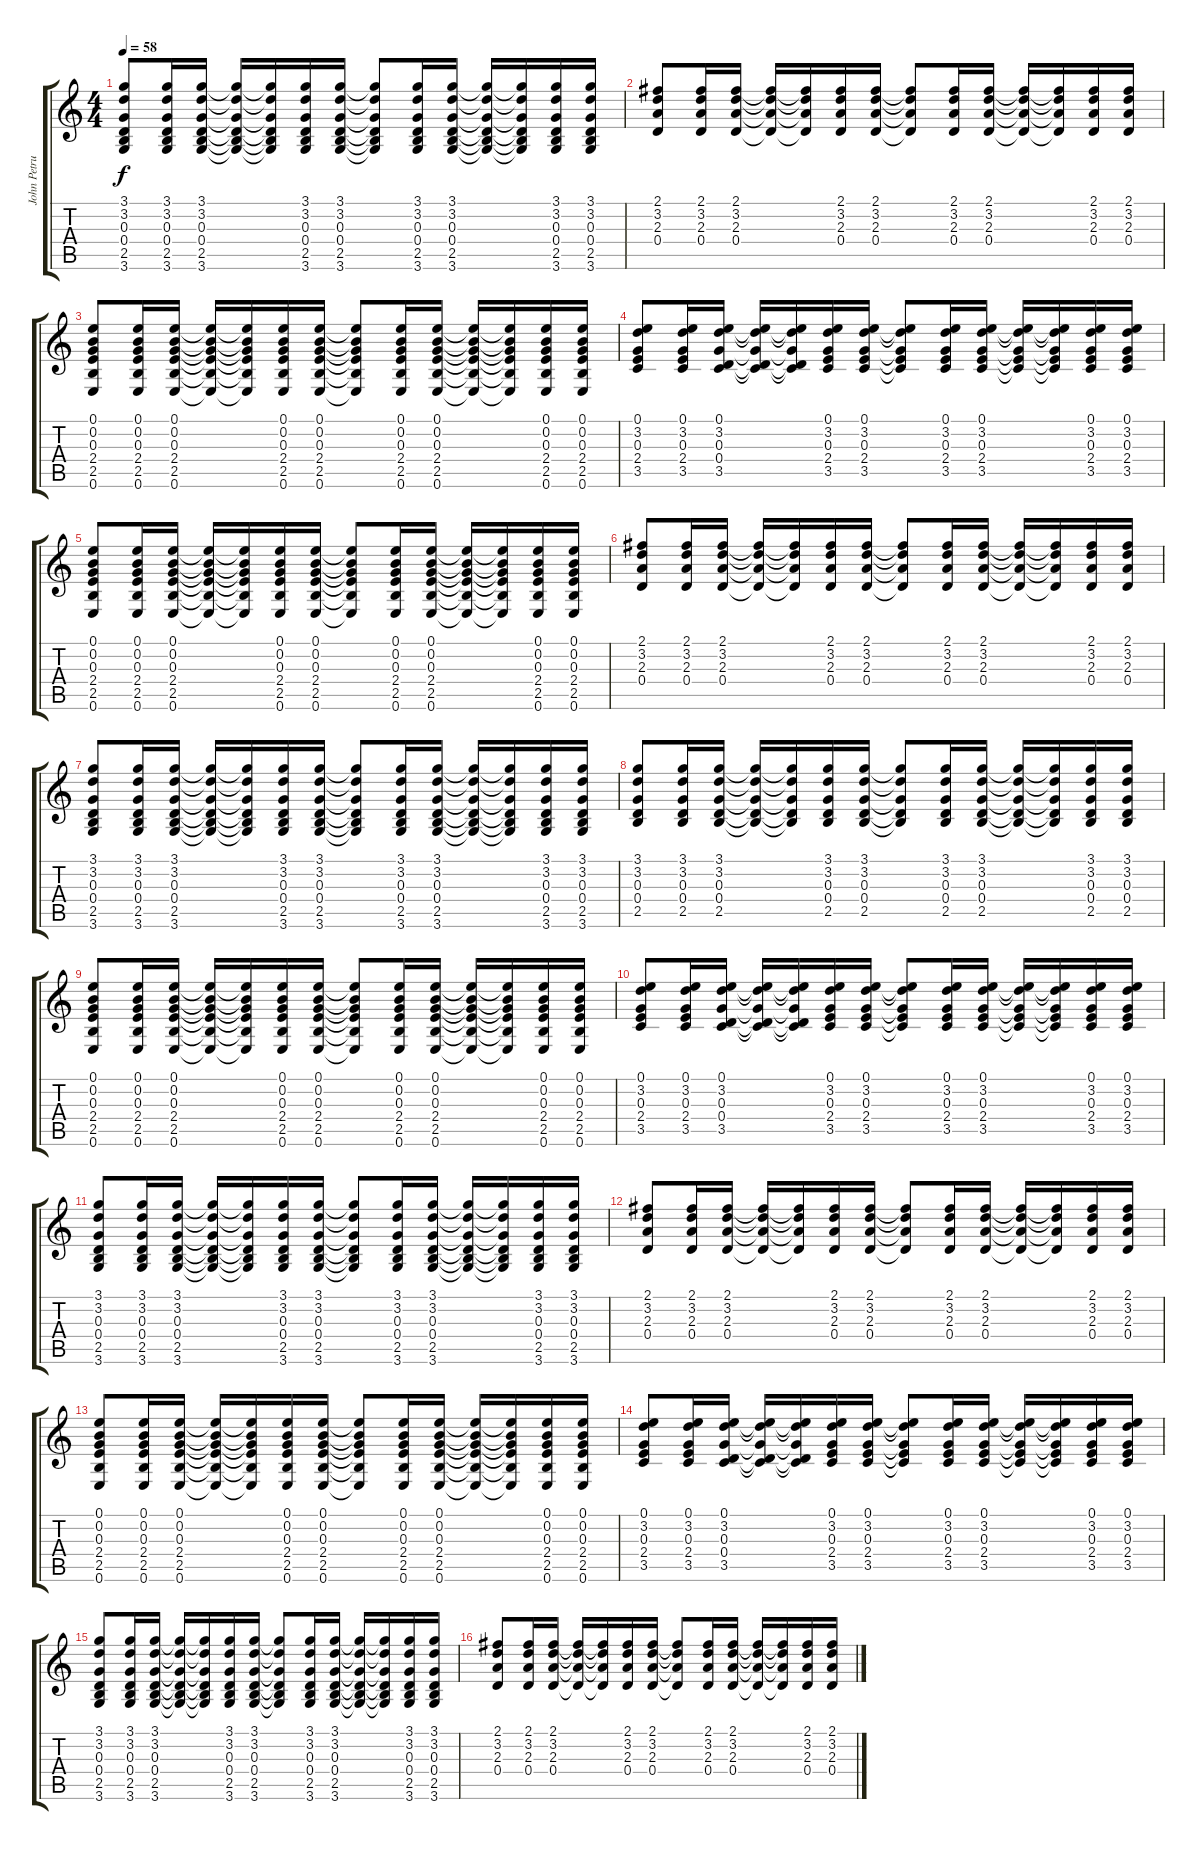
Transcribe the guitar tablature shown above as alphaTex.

\track ("John Petrucci" "John Petru") {instrument acousticguitarsteel}
\staff {score tabs}
\tuning (E4 B3 G3 D3 A2 E2) {hide}
\ts (4 4)
\tempo 58
\clef g2
\ks c
(3.1 3.2 0.3 0.4 2.5 3.6).8{dy f} (3.1 3.2 0.3 0.4 2.5 3.6).16 (3.1 3.2 0.3 0.4 2.5 3.6).16 (3.1{t} 3.2{t} 0.3{t} 0.4{t} 2.5{t} 3.6{t}).16 (3.1{t} 3.2{t} 0.3{t} 0.4{t} 2.5{t} 3.6{t}).16 (3.1 3.2 0.3 0.4 2.5 3.6).16 (3.1 3.2 0.3 0.4 2.5 3.6).16 (3.1{t} 3.2{t} 0.3{t} 0.4{t} 2.5{t} 3.6{t}).8 (3.1 3.2 0.3 0.4 2.5 3.6).16 (3.1 3.2 0.3 0.4 2.5 3.6).16 (3.1{t} 3.2{t} 0.3{t} 0.4{t} 2.5{t} 3.6{t}).16 (3.1{t} 3.2{t} 0.3{t} 0.4{t} 2.5{t} 3.6{t}).16 (3.1 3.2 0.3 0.4 2.5 3.6).16 (3.1 3.2 0.3 0.4 2.5 3.6).16 |
(2.1 3.2 2.3 0.4).8 (2.1 3.2 2.3 0.4).16 (2.1 3.2 2.3 0.4).16 (2.1{t} 3.2{t} 2.3{t} 0.4{t}).16 (2.1{t} 3.2{t} 2.3{t} 0.4{t}).16 (2.1 3.2 2.3 0.4).16 (2.1 3.2 2.3 0.4).16 (2.1{t} 3.2{t} 2.3{t} 0.4{t}).8 (2.1 3.2 2.3 0.4).16 (2.1 3.2 2.3 0.4).16 (2.1{t} 3.2{t} 2.3{t} 0.4{t}).16 (2.1{t} 3.2{t} 2.3{t} 0.4{t}).16 (2.1 3.2 2.3 0.4).16 (2.1 3.2 2.3 0.4).16 |
(0.1 0.2 0.3 2.4 2.5 0.6).8 (0.1 0.2 0.3 2.4 2.5 0.6).16 (0.1 0.2 0.3 2.4 2.5 0.6).16 (0.1{t} 0.2{t} 0.3{t} 2.4{t} 2.5{t} 0.6{t}).16 (0.1{t} 0.2{t} 0.3{t} 2.4{t} 2.5{t} 0.6{t}).16 (0.1 0.2 0.3 2.4 2.5 0.6).16 (0.1 0.2 0.3 2.4 2.5 0.6).16 (0.1{t} 0.2{t} 0.3{t} 2.4{t} 2.5{t} 0.6{t}).8 (0.1 0.2 0.3 2.4 2.5 0.6).16 (0.1 0.2 0.3 2.4 2.5 0.6).16 (0.1{t} 0.2{t} 0.3{t} 2.4{t} 2.5{t} 0.6{t}).16 (0.1{t} 0.2{t} 0.3{t} 2.4{t} 2.5{t} 0.6{t}).16 (0.1 0.2 0.3 2.4 2.5 0.6).16 (0.1 0.2 0.3 2.4 2.5 0.6).16 |
(0.1 3.2 0.3 2.4 3.5).8 (0.1 3.2 0.3 2.4 3.5).16 (0.1 3.2 0.3 0.4 3.5).16 (0.1{t} 3.2{t} 0.3{t} 0.4{t} 3.5{t}).16 (0.1{t} 3.2{t} 0.3{t} 0.4{t} 3.5{t}).16 (0.1 3.2 0.3 2.4 3.5).16 (0.1 3.2 0.3 2.4 3.5).16 (0.1{t} 3.2{t} 0.3{t} 2.4{t} 3.5{t}).8 (0.1 3.2 0.3 2.4 3.5).16 (0.1 3.2 0.3 2.4 3.5).16 (0.1{t} 3.2{t} 0.3{t} 2.4{t} 3.5{t}).16 (0.1{t} 3.2{t} 0.3{t} 2.4{t} 3.5{t}).16 (0.1 3.2 0.3 2.4 3.5).16 (0.1 3.2 0.3 2.4 3.5).16 |
(0.1 0.2 0.3 2.4 2.5 0.6).8 (0.1 0.2 0.3 2.4 2.5 0.6).16 (0.1 0.2 0.3 2.4 2.5 0.6).16 (0.1{t} 0.2{t} 0.3{t} 2.4{t} 2.5{t} 0.6{t}).16 (0.1{t} 0.2{t} 0.3{t} 2.4{t} 2.5{t} 0.6{t}).16 (0.1 0.2 0.3 2.4 2.5 0.6).16 (0.1 0.2 0.3 2.4 2.5 0.6).16 (0.1{t} 0.2{t} 0.3{t} 2.4{t} 2.5{t} 0.6{t}).8 (0.1 0.2 0.3 2.4 2.5 0.6).16 (0.1 0.2 0.3 2.4 2.5 0.6).16 (0.1{t} 0.2{t} 0.3{t} 2.4{t} 2.5{t} 0.6{t}).16 (0.1{t} 0.2{t} 0.3{t} 2.4{t} 2.5{t} 0.6{t}).16 (0.1 0.2 0.3 2.4 2.5 0.6).16 (0.1 0.2 0.3 2.4 2.5 0.6).16 |
(2.1 3.2 2.3 0.4).8 (2.1 3.2 2.3 0.4).16 (2.1 3.2 2.3 0.4).16 (2.1{t} 3.2{t} 2.3{t} 0.4{t}).16 (2.1{t} 3.2{t} 2.3{t} 0.4{t}).16 (2.1 3.2 2.3 0.4).16 (2.1 3.2 2.3 0.4).16 (2.1{t} 3.2{t} 2.3{t} 0.4{t}).8 (2.1 3.2 2.3 0.4).16 (2.1 3.2 2.3 0.4).16 (2.1{t} 3.2{t} 2.3{t} 0.4{t}).16 (2.1{t} 3.2{t} 2.3{t} 0.4{t}).16 (2.1 3.2 2.3 0.4).16 (2.1 3.2 2.3 0.4).16 |
(3.1 3.2 0.3 0.4 2.5 3.6).8 (3.1 3.2 0.3 0.4 2.5 3.6).16 (3.1 3.2 0.3 0.4 2.5 3.6).16 (3.1{t} 3.2{t} 0.3{t} 0.4{t} 2.5{t} 3.6{t}).16 (3.1{t} 3.2{t} 0.3{t} 0.4{t} 2.5{t} 3.6{t}).16 (3.1 3.2 0.3 0.4 2.5 3.6).16 (3.1 3.2 0.3 0.4 2.5 3.6).16 (3.1{t} 3.2{t} 0.3{t} 0.4{t} 2.5{t} 3.6{t}).8 (3.1 3.2 0.3 0.4 2.5 3.6).16 (3.1 3.2 0.3 0.4 2.5 3.6).16 (3.1{t} 3.2{t} 0.3{t} 0.4{t} 2.5{t} 3.6{t}).16 (3.1{t} 3.2{t} 0.3{t} 0.4{t} 2.5{t} 3.6{t}).16 (3.1 3.2 0.3 0.4 2.5 3.6).16 (3.1 3.2 0.3 0.4 2.5 3.6).16 |
(3.1 3.2 0.3 0.4 2.5).8 (3.1 3.2 0.3 0.4 2.5).16 (3.1 3.2 0.3 0.4 2.5).16 (3.1{t} 3.2{t} 0.3{t} 0.4{t} 2.5{t}).16 (3.1{t} 3.2{t} 0.3{t} 0.4{t} 2.5{t}).16 (3.1 3.2 0.3 0.4 2.5).16 (3.1 3.2 0.3 0.4 2.5).16 (3.1{t} 3.2{t} 0.3{t} 0.4{t} 2.5{t}).8 (3.1 3.2 0.3 0.4 2.5).16 (3.1 3.2 0.3 0.4 2.5).16 (3.1{t} 3.2{t} 0.3{t} 0.4{t} 2.5{t}).16 (3.1{t} 3.2{t} 0.3{t} 0.4{t} 2.5{t}).16 (3.1 3.2 0.3 0.4 2.5).16 (3.1 3.2 0.3 0.4 2.5).16 |
(0.1 0.2 0.3 2.4 2.5 0.6).8 (0.1 0.2 0.3 2.4 2.5 0.6).16 (0.1 0.2 0.3 2.4 2.5 0.6).16 (0.1{t} 0.2{t} 0.3{t} 2.4{t} 2.5{t} 0.6{t}).16 (0.1{t} 0.2{t} 0.3{t} 2.4{t} 2.5{t} 0.6{t}).16 (0.1 0.2 0.3 2.4 2.5 0.6).16 (0.1 0.2 0.3 2.4 2.5 0.6).16 (0.1{t} 0.2{t} 0.3{t} 2.4{t} 2.5{t} 0.6{t}).8 (0.1 0.2 0.3 2.4 2.5 0.6).16 (0.1 0.2 0.3 2.4 2.5 0.6).16 (0.1{t} 0.2{t} 0.3{t} 2.4{t} 2.5{t} 0.6{t}).16 (0.1{t} 0.2{t} 0.3{t} 2.4{t} 2.5{t} 0.6{t}).16 (0.1 0.2 0.3 2.4 2.5 0.6).16 (0.1 0.2 0.3 2.4 2.5 0.6).16 |
(0.1 3.2 0.3 2.4 3.5).8 (0.1 3.2 0.3 2.4 3.5).16 (0.1 3.2 0.3 0.4 3.5).16 (0.1{t} 3.2{t} 0.3{t} 0.4{t} 3.5{t}).16 (0.1{t} 3.2{t} 0.3{t} 0.4{t} 3.5{t}).16 (0.1 3.2 0.3 2.4 3.5).16 (0.1 3.2 0.3 2.4 3.5).16 (0.1{t} 3.2{t} 0.3{t} 2.4{t} 3.5{t}).8 (0.1 3.2 0.3 2.4 3.5).16 (0.1 3.2 0.3 2.4 3.5).16 (0.1{t} 3.2{t} 0.3{t} 2.4{t} 3.5{t}).16 (0.1{t} 3.2{t} 0.3{t} 2.4{t} 3.5{t}).16 (0.1 3.2 0.3 2.4 3.5).16 (0.1 3.2 0.3 2.4 3.5).16 |
(3.1 3.2 0.3 0.4 2.5 3.6).8 (3.1 3.2 0.3 0.4 2.5 3.6).16 (3.1 3.2 0.3 0.4 2.5 3.6).16 (3.1{t} 3.2{t} 0.3{t} 0.4{t} 2.5{t} 3.6{t}).16 (3.1{t} 3.2{t} 0.3{t} 0.4{t} 2.5{t} 3.6{t}).16 (3.1 3.2 0.3 0.4 2.5 3.6).16 (3.1 3.2 0.3 0.4 2.5 3.6).16 (3.1{t} 3.2{t} 0.3{t} 0.4{t} 2.5{t} 3.6{t}).8 (3.1 3.2 0.3 0.4 2.5 3.6).16 (3.1 3.2 0.3 0.4 2.5 3.6).16 (3.1{t} 3.2{t} 0.3{t} 0.4{t} 2.5{t} 3.6{t}).16 (3.1{t} 3.2{t} 0.3{t} 0.4{t} 2.5{t} 3.6{t}).16 (3.1 3.2 0.3 0.4 2.5 3.6).16 (3.1 3.2 0.3 0.4 2.5 3.6).16 |
(2.1 3.2 2.3 0.4).8 (2.1 3.2 2.3 0.4).16 (2.1 3.2 2.3 0.4).16 (2.1{t} 3.2{t} 2.3{t} 0.4{t}).16 (2.1{t} 3.2{t} 2.3{t} 0.4{t}).16 (2.1 3.2 2.3 0.4).16 (2.1 3.2 2.3 0.4).16 (2.1{t} 3.2{t} 2.3{t} 0.4{t}).8 (2.1 3.2 2.3 0.4).16 (2.1 3.2 2.3 0.4).16 (2.1{t} 3.2{t} 2.3{t} 0.4{t}).16 (2.1{t} 3.2{t} 2.3{t} 0.4{t}).16 (2.1 3.2 2.3 0.4).16 (2.1 3.2 2.3 0.4).16 |
(0.1 0.2 0.3 2.4 2.5 0.6).8 (0.1 0.2 0.3 2.4 2.5 0.6).16 (0.1 0.2 0.3 2.4 2.5 0.6).16 (0.1{t} 0.2{t} 0.3{t} 2.4{t} 2.5{t} 0.6{t}).16 (0.1{t} 0.2{t} 0.3{t} 2.4{t} 2.5{t} 0.6{t}).16 (0.1 0.2 0.3 2.4 2.5 0.6).16 (0.1 0.2 0.3 2.4 2.5 0.6).16 (0.1{t} 0.2{t} 0.3{t} 2.4{t} 2.5{t} 0.6{t}).8 (0.1 0.2 0.3 2.4 2.5 0.6).16 (0.1 0.2 0.3 2.4 2.5 0.6).16 (0.1{t} 0.2{t} 0.3{t} 2.4{t} 2.5{t} 0.6{t}).16 (0.1{t} 0.2{t} 0.3{t} 2.4{t} 2.5{t} 0.6{t}).16 (0.1 0.2 0.3 2.4 2.5 0.6).16 (0.1 0.2 0.3 2.4 2.5 0.6).16 |
(0.1 3.2 0.3 2.4 3.5).8 (0.1 3.2 0.3 2.4 3.5).16 (0.1 3.2 0.3 0.4 3.5).16 (0.1{t} 3.2{t} 0.3{t} 0.4{t} 3.5{t}).16 (0.1{t} 3.2{t} 0.3{t} 0.4{t} 3.5{t}).16 (0.1 3.2 0.3 2.4 3.5).16 (0.1 3.2 0.3 2.4 3.5).16 (0.1{t} 3.2{t} 0.3{t} 2.4{t} 3.5{t}).8 (0.1 3.2 0.3 2.4 3.5).16 (0.1 3.2 0.3 2.4 3.5).16 (0.1{t} 3.2{t} 0.3{t} 2.4{t} 3.5{t}).16 (0.1{t} 3.2{t} 0.3{t} 2.4{t} 3.5{t}).16 (0.1 3.2 0.3 2.4 3.5).16 (0.1 3.2 0.3 2.4 3.5).16 |
(3.1 3.2 0.3 0.4 2.5 3.6).8 (3.1 3.2 0.3 0.4 2.5 3.6).16 (3.1 3.2 0.3 0.4 2.5 3.6).16 (3.1{t} 3.2{t} 0.3{t} 0.4{t} 2.5{t} 3.6{t}).16 (3.1{t} 3.2{t} 0.3{t} 0.4{t} 2.5{t} 3.6{t}).16 (3.1 3.2 0.3 0.4 2.5 3.6).16 (3.1 3.2 0.3 0.4 2.5 3.6).16 (3.1{t} 3.2{t} 0.3{t} 0.4{t} 2.5{t} 3.6{t}).8 (3.1 3.2 0.3 0.4 2.5 3.6).16 (3.1 3.2 0.3 0.4 2.5 3.6).16 (3.1{t} 3.2{t} 0.3{t} 0.4{t} 2.5{t} 3.6{t}).16 (3.1{t} 3.2{t} 0.3{t} 0.4{t} 2.5{t} 3.6{t}).16 (3.1 3.2 0.3 0.4 2.5 3.6).16 (3.1 3.2 0.3 0.4 2.5 3.6).16 |
(2.1 3.2 2.3 0.4).8 (2.1 3.2 2.3 0.4).16 (2.1 3.2 2.3 0.4).16 (2.1{t} 3.2{t} 2.3{t} 0.4{t}).16 (2.1{t} 3.2{t} 2.3{t} 0.4{t}).16 (2.1 3.2 2.3 0.4).16 (2.1 3.2 2.3 0.4).16 (2.1{t} 3.2{t} 2.3{t} 0.4{t}).8 (2.1 3.2 2.3 0.4).16 (2.1 3.2 2.3 0.4).16 (2.1{t} 3.2{t} 2.3{t} 0.4{t}).16 (2.1{t} 3.2{t} 2.3{t} 0.4{t}).16 (2.1 3.2 2.3 0.4).16 (2.1 3.2 2.3 0.4).16
